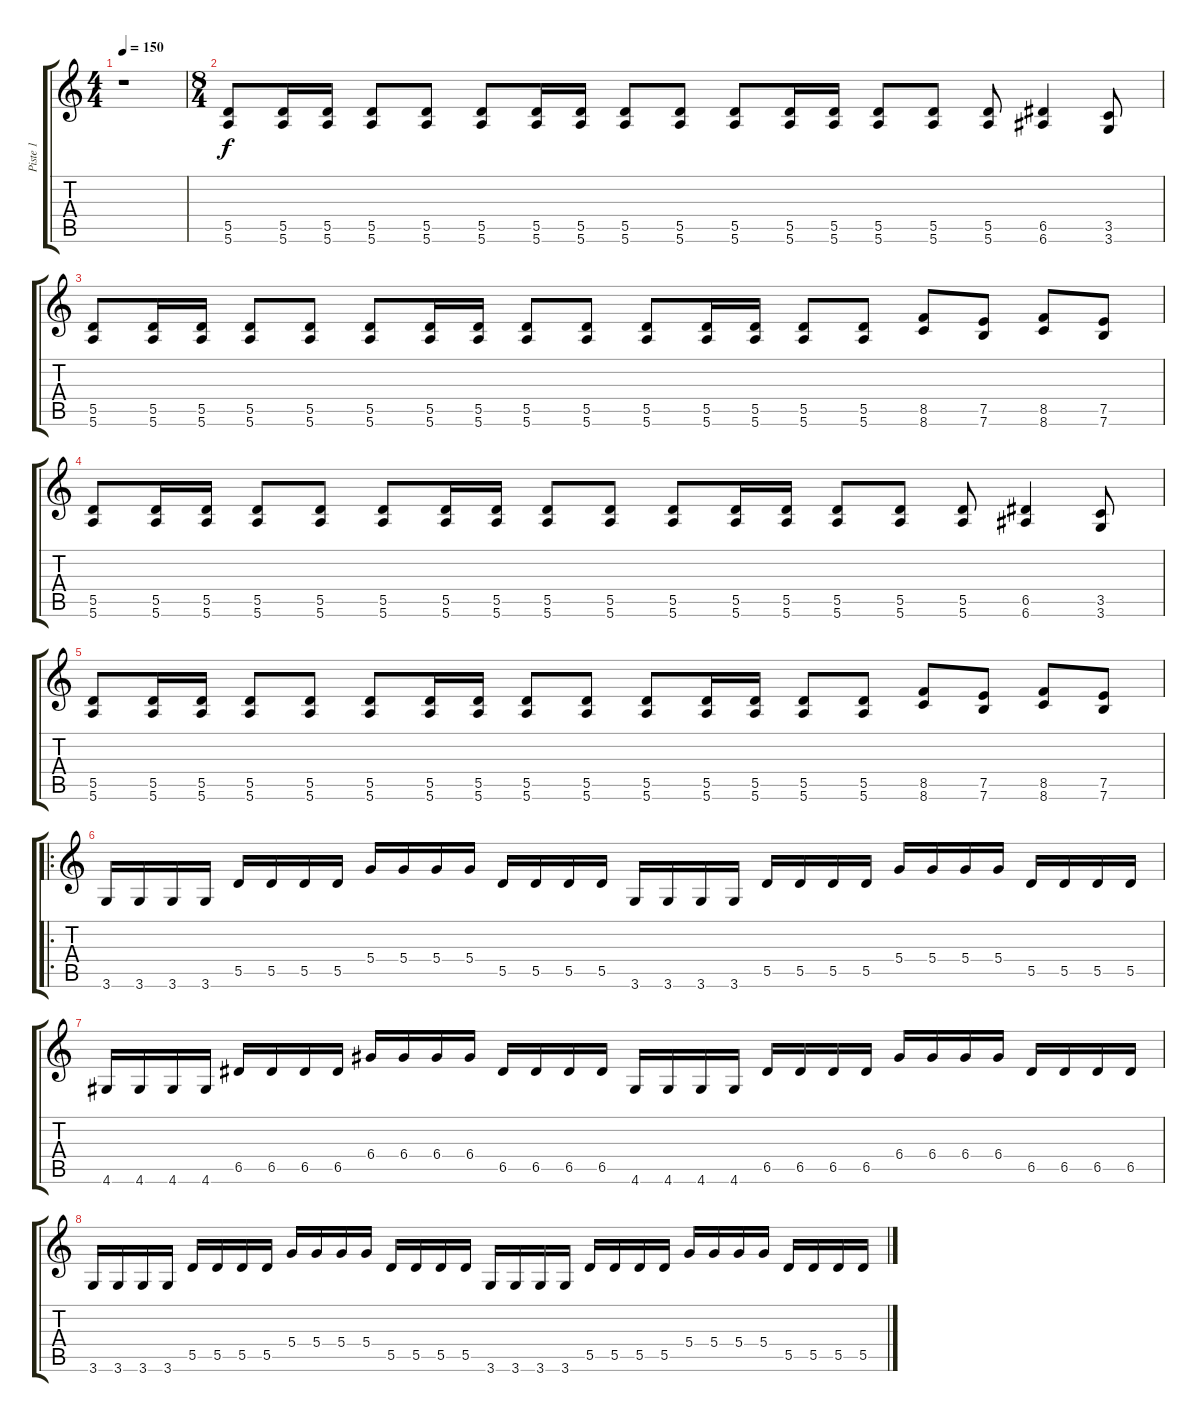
\track ("Piste 1" "Piste 1") {instrument distortionguitar}
\staff {score tabs}
\tuning (E4 B3 G3 D3 A2 E2) {hide}
\ts (4 4)
\tempo 150
\clef g2
\ks c
r.1{dy f instrument distortionguitar} |
\ts (8 4)
(5.5 5.6).8 (5.5 5.6).16 (5.5 5.6).16 (5.5 5.6).8 (5.5 5.6).8 (5.5 5.6).8 (5.5 5.6).16 (5.5 5.6).16 (5.5 5.6).8 (5.5 5.6).8 (5.5 5.6).8 (5.5 5.6).16 (5.5 5.6).16 (5.5 5.6).8 (5.5 5.6).8 (5.5 5.6).8 (6.5 6.6).4 (3.5 3.6).8 |
(5.5 5.6).8 (5.5 5.6).16 (5.5 5.6).16 (5.5 5.6).8 (5.5 5.6).8 (5.5 5.6).8 (5.5 5.6).16 (5.5 5.6).16 (5.5 5.6).8 (5.5 5.6).8 (5.5 5.6).8 (5.5 5.6).16 (5.5 5.6).16 (5.5 5.6).8 (5.5 5.6).8 (8.5 8.6).8 (7.5 7.6).8 (8.5 8.6).8 (7.5 7.6).8 |
(5.5 5.6).8 (5.5 5.6).16 (5.5 5.6).16 (5.5 5.6).8 (5.5 5.6).8 (5.5 5.6).8 (5.5 5.6).16 (5.5 5.6).16 (5.5 5.6).8 (5.5 5.6).8 (5.5 5.6).8 (5.5 5.6).16 (5.5 5.6).16 (5.5 5.6).8 (5.5 5.6).8 (5.5 5.6).8 (6.5 6.6).4 (3.5 3.6).8 |
(5.5 5.6).8 (5.5 5.6).16 (5.5 5.6).16 (5.5 5.6).8 (5.5 5.6).8 (5.5 5.6).8 (5.5 5.6).16 (5.5 5.6).16 (5.5 5.6).8 (5.5 5.6).8 (5.5 5.6).8 (5.5 5.6).16 (5.5 5.6).16 (5.5 5.6).8 (5.5 5.6).8 (8.5 8.6).8 (7.5 7.6).8 (8.5 8.6).8 (7.5 7.6).8 |
\ro
3.6.16 3.6.16 3.6.16 3.6.16 5.5.16 5.5.16 5.5.16 5.5.16 5.4.16 5.4.16 5.4.16 5.4.16 5.5.16 5.5.16 5.5.16 5.5.16 3.6.16 3.6.16 3.6.16 3.6.16 5.5.16 5.5.16 5.5.16 5.5.16 5.4.16 5.4.16 5.4.16 5.4.16 5.5.16 5.5.16 5.5.16 5.5.16 |
4.6.16 4.6.16 4.6.16 4.6.16 6.5.16 6.5.16 6.5.16 6.5.16 6.4.16 6.4.16 6.4.16 6.4.16 6.5.16 6.5.16 6.5.16 6.5.16 4.6.16 4.6.16 4.6.16 4.6.16 6.5.16 6.5.16 6.5.16 6.5.16 6.4.16 6.4.16 6.4.16 6.4.16 6.5.16 6.5.16 6.5.16 6.5.16 |
3.6.16 3.6.16 3.6.16 3.6.16 5.5.16 5.5.16 5.5.16 5.5.16 5.4.16 5.4.16 5.4.16 5.4.16 5.5.16 5.5.16 5.5.16 5.5.16 3.6.16 3.6.16 3.6.16 3.6.16 5.5.16 5.5.16 5.5.16 5.5.16 5.4.16 5.4.16 5.4.16 5.4.16 5.5.16 5.5.16 5.5.16 5.5.16
